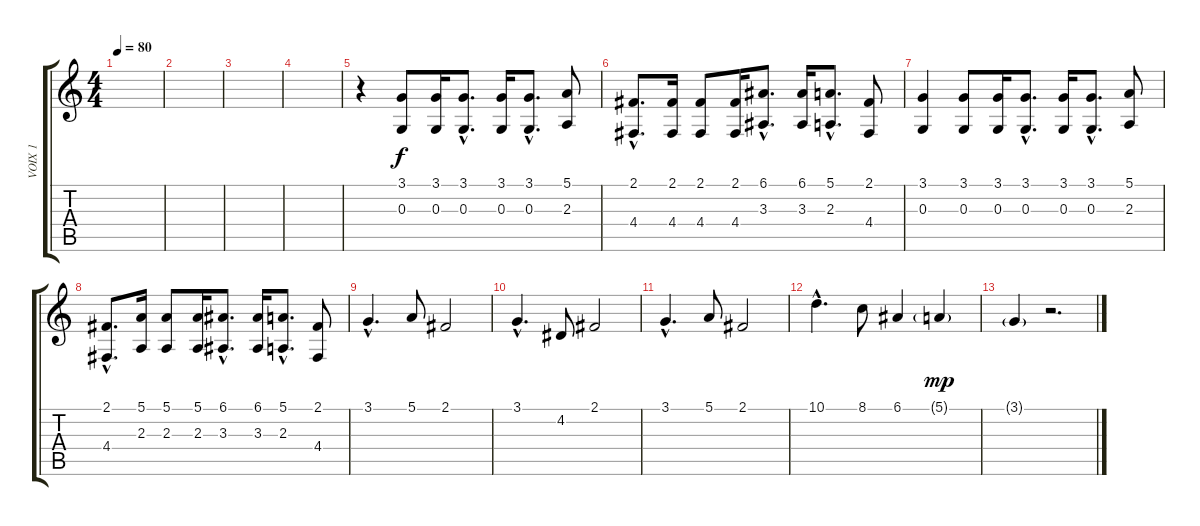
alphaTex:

\track ("VOIX 1" "VOIX 1") {instrument recorder}
\staff {score tabs}
\tuning (E4 B3 G3 D3 A2 E2) {hide}
\ts (4 4)
\tempo 80
\clef g2
\ks c
|
|
|
|
r.4 (3.1 0.3).8 (3.1 0.3).16 (3.1{hac} 0.3{hac}).8{d} (3.1 0.3).16 (3.1{hac} 0.3{hac}).8{d} (5.1 2.3).8 |
(2.1{hac} 4.4{hac}).8{d} (2.1 4.4).16 (2.1 4.4).8 (2.1 4.4).16 (6.1{hac} 3.3{hac}).8{d} (6.1 3.3).16 (5.1{hac} 2.3{hac}).8{d} (2.1 4.4).8 |
(3.1 0.3).4 (3.1 0.3).8 (3.1 0.3).16 (3.1{hac} 0.3{hac}).8{d} (3.1 0.3).16 (3.1{hac} 0.3{hac}).8{d} (5.1 2.3).8 |
(2.1{hac} 4.4{hac}).8{d} (5.1 2.3).16 (5.1 2.3).8 (5.1 2.3).16 (6.1{hac} 3.3{hac}).8{d} (6.1 3.3).16 (5.1{hac} 2.3{hac}).8{d} (2.1 4.4).8 |
3.1{hac}.4{d} 5.1.8 2.1.2 |
3.1{hac}.4{d} 4.2.8 2.1.2 |
3.1{hac}.4{d} 5.1.8 2.1.2 |
10.1{hac}.4{d} 8.1.8 6.1.4 5.1{g}.4{dy mp} |
3.1{g}.4 r.2{d}
